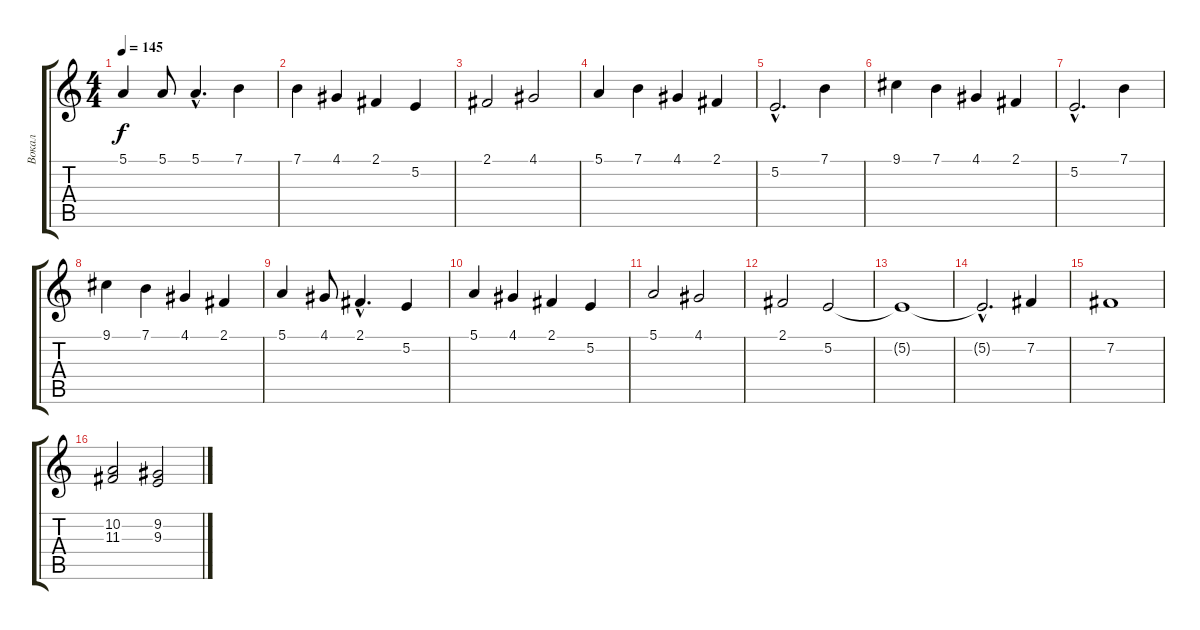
\track ("Вокал" "Вокал") {instrument bassoon}
\staff {score tabs}
\tuning (E4 B3 G3 D3 A2 E2) {hide}
\ts (4 4)
\tempo 145
\clef g2
\ks c
5.1.4{dy f} 5.1.8 5.1{hac}.4{d} 7.1.4 |
7.1.4 4.1.4 2.1.4 5.2.4 |
2.1.2 4.1.2 |
5.1.4 7.1.4 4.1.4 2.1.4 |
5.2{hac}.2{d} 7.1.4 |
9.1.4 7.1.4 4.1.4 2.1.4 |
5.2{hac}.2{d} 7.1.4 |
9.1.4 7.1.4 4.1.4 2.1.4 |
5.1.4 4.1.8 2.1{hac}.4{d} 5.2.4 |
5.1.4 4.1.4 2.1.4 5.2.4 |
5.1.2 4.1.2 |
2.1.2 5.2.2 |
5.2{t}.1 |
5.2{hac t}.2{d} 7.2.4 |
7.2.1 |
(10.2 11.3).2 (9.2 9.3).2
